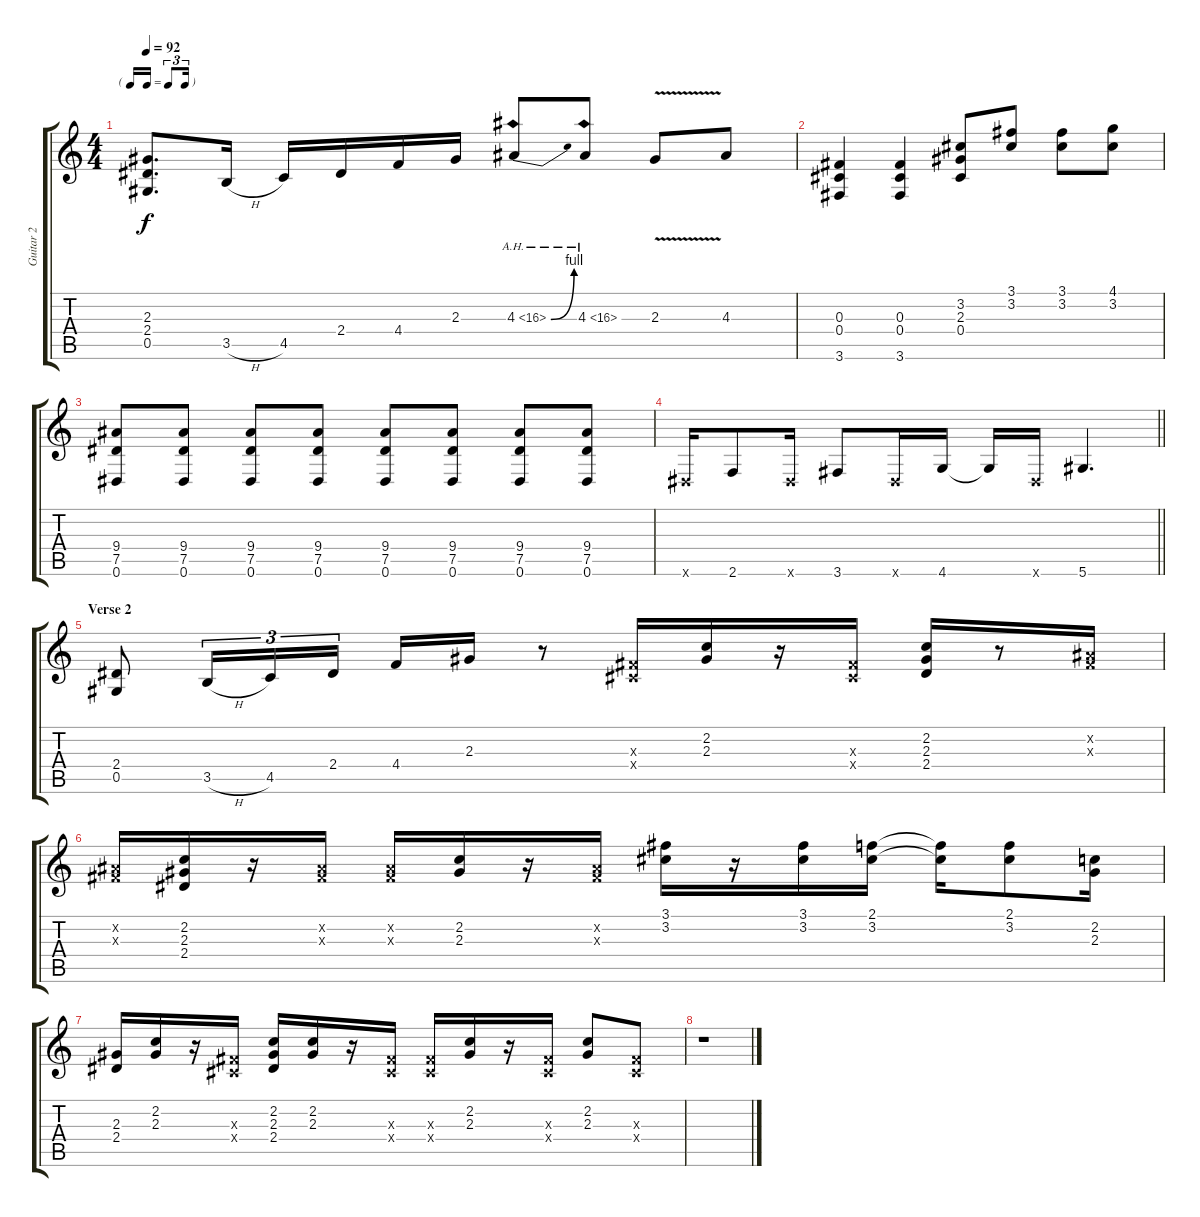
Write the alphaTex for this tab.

\track ("Guitar 2" "Guitar 2") {instrument distortionguitar}
\staff {score tabs}
\tuning (Eb4 Bb3 Gb3 Db3 Ab2 Eb2) {hide}
\ts (4 4)
\tf triplet16th
\tempo 92
\clef g2
\ks c
(2.3 2.4 0.5).8{d dy f} 3.5{h}.16 4.5.16 2.4.16 4.4.16 2.3.16 4.3{be (bend 0 0 60 4) ah 12}.8 4.3{ah 12}.8 2.3{v}.8 4.3.8 |
(0.3 0.4 3.6).4 (0.3 0.4 3.6).4 (3.2 2.3 0.4).8 (3.1 3.2).8 (3.1 3.2).8 (4.1 3.2).8 |
(9.4 7.5 0.6).8 (9.4 7.5 0.6).8 (9.4 7.5 0.6).8 (9.4 7.5 0.6).8 (9.4 7.5 0.6).8 (9.4 7.5 0.6).8 (9.4 7.5 0.6).8 (9.4 7.5 0.6).8 |
\barLineRight lightlight
0.6{x}.16 2.6.8 0.6{x}.16 3.6.8 0.6{x}.16 4.6.16 4.6{t}.16 0.6{x}.16 5.6.4{d} |
\section ("" "Verse 2")
(2.4 0.5).8 3.5{h}.16{tu (3 2)} 4.5.16{tu (3 2)} 2.4.16{tu (3 2)} 4.4.16 2.3.16 r.8 (0.3{x} 0.4{x}).16 (2.2 2.3).16 r.16 (0.3{x} 0.4{x}).16 (2.2 2.3 2.4).16 r.8 (0.2{x} 0.3{x}).16 |
(0.2{x} 0.3{x}).16 (2.2 2.3 2.4).16 r.16 (0.2{x} 0.3{x}).16 (0.2{x} 0.3{x}).16 (2.2 2.3).16 r.16 (0.2{x} 0.3{x}).16 (3.1 3.2).16 r.16 (3.1 3.2).16 (2.1 3.2).16 (2.1{t} 3.2{t}).16 (2.1 3.2).8 (2.2 2.3).16 |
(2.3 2.4).16 (2.2 2.3).16 r.16 (0.3{x} 0.4{x}).16 (2.2 2.3 2.4).16 (2.2 2.3).16 r.16 (0.3{x} 0.4{x}).16 (0.3{x} 0.4{x}).16 (2.2 2.3).16 r.16 (0.3{x} 0.4{x}).16 (2.2 2.3).8 (0.3{x} 0.4{x}).8 |
r.1
